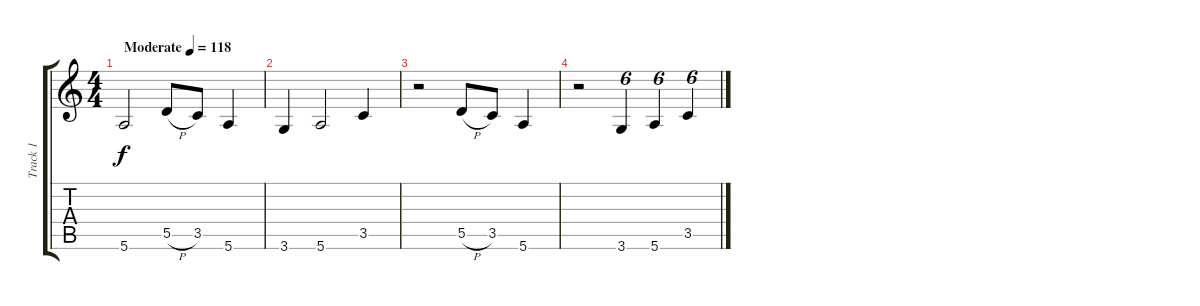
\track ("Track 1" "Track 1") {instrument electricbassfinger}
\staff {score tabs}
\tuning (E4 B3 G3 D3 A2 E2) {hide}
\ts (4 4)
\tempo (118 "Moderate")
\clef g2
\ks c
5.6.2{dy f instrument electricbassfinger} 5.5{h}.8 3.5.8 5.6.4 |
3.6.4 5.6.2 3.5.4 |
r.2 5.5{h}.8 3.5.8 5.6.4 |
r.2 3.6.4{tu (6 4)} 5.6.4{tu (6 4)} 3.5.4{tu (6 4)}
